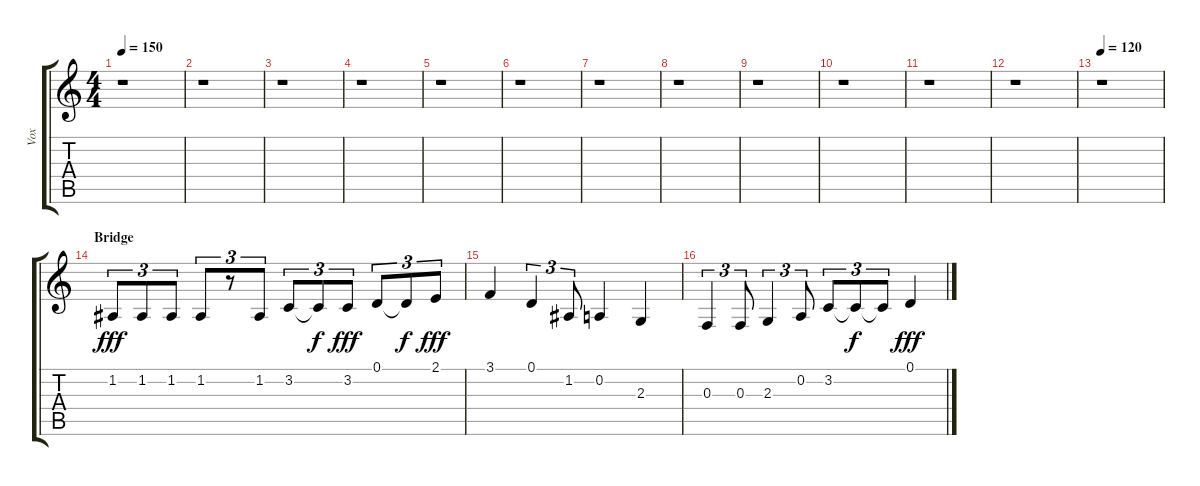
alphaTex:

\track ("Vox" "Vox") {instrument frenchhorn}
\staff {score tabs}
\tuning (D4 A3 F3 C3 G2 D2) {hide}
\ts (4 4)
\tempo 150
\clef g2
\ks c
r.1{dy fff} |
r.1 |
r.1 |
r.1 |
r.1 |
r.1 |
r.1 |
r.1 |
r.1 |
r.1 |
r.1 |
r.1 |
\tempo 120
r.1 |
\section ("" "Bridge")
1.2.8{tu (3 2)} 1.2.8{tu (3 2)} 1.2.8{tu (3 2)} 1.2.8{tu (3 2)} r.8{tu (3 2)} 1.2.8{tu (3 2)} 3.2.8{tu (3 2)} 3.2{t}.8{tu (3 2) dy f} 3.2.8{tu (3 2) dy fff} 0.1.8{tu (3 2)} 0.1{t}.8{tu (3 2) dy f} 2.1.8{tu (3 2) dy fff} |
3.1.4 0.1.4{tu (3 2)} 1.2.8{tu (3 2)} 0.2.4 2.3.4 |
0.3.4{tu (3 2)} 0.3.8{tu (3 2)} 2.3.4{tu (3 2)} 0.2.8{tu (3 2)} 3.2.8{tu (3 2)} 3.2{t}.8{tu (3 2) dy f} 3.2{t}.8{tu (3 2)} 0.1.4{dy fff}
